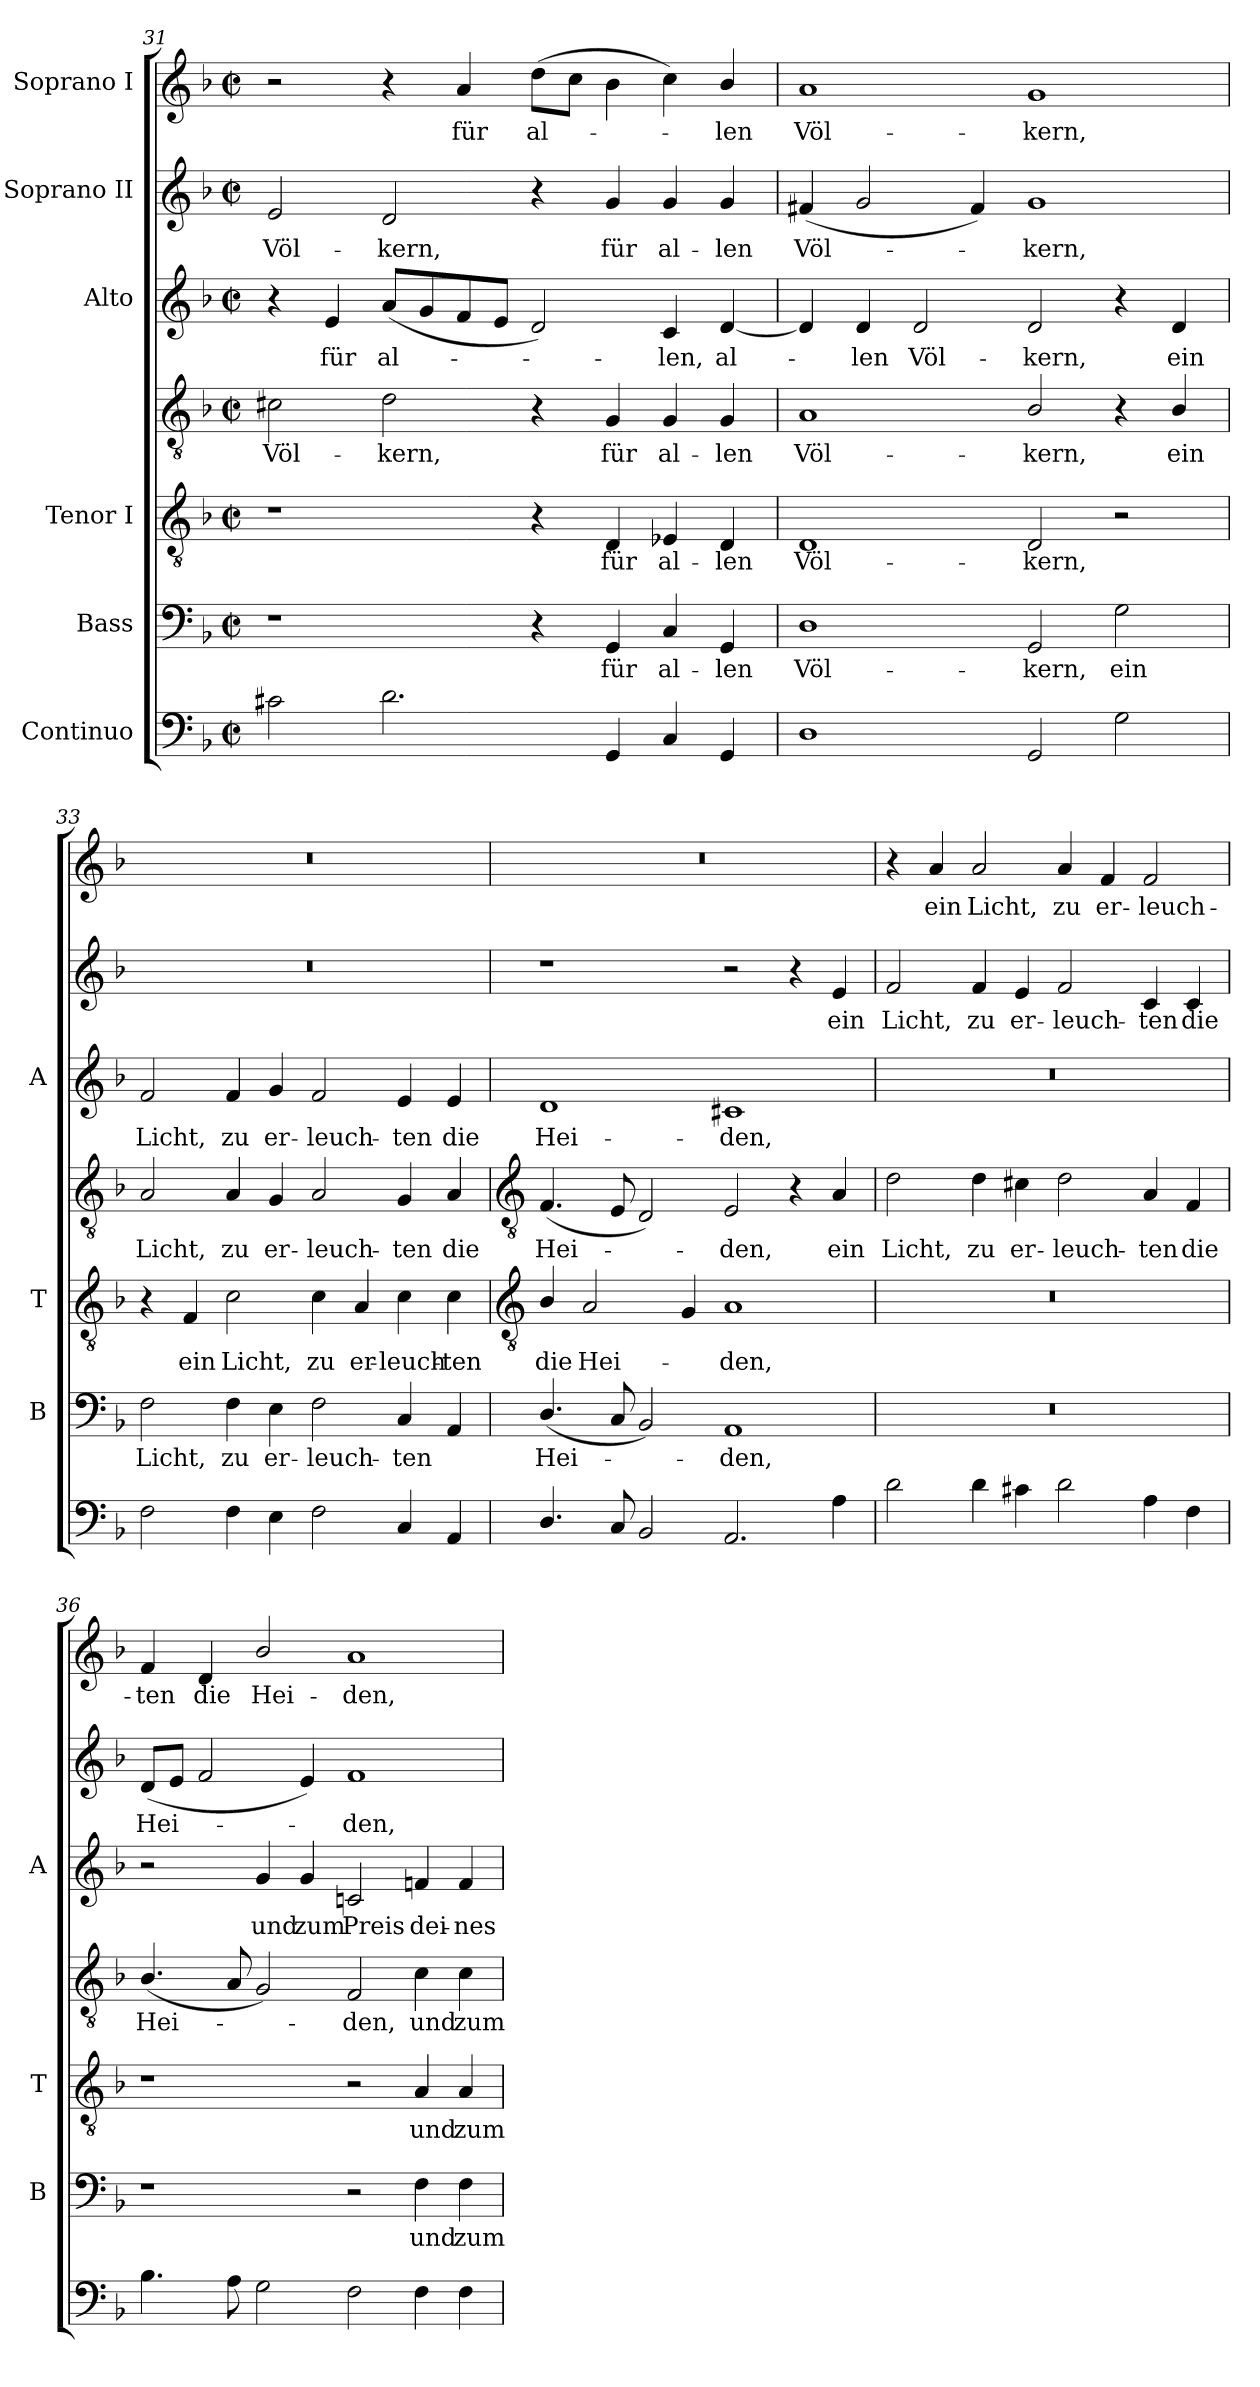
**kern	**kern	**text	**kern	**text	**kern	**text	**kern	**text	**kern	**text	**kern	**text
*part6	*part5	*part5	*part4	*part4	*part4	*part4	*part3	*part3	*part2	*part2	*part1	*part1
*staff7	*staff6	*staff6	*staff5	*staff5	*staff4	*staff4	*staff3	*staff3	*staff2	*staff2	*staff1	*staff1
*I"Continuo	*I"Bass	*	*I"Tenor I	*	*	*	*I"Alto	*	*I"Soprano II	*	*I"Soprano I	*
*	*I'B	*	*I'T	*	*	*	*I'A	*	*	*	*	*
!!LO:LB:g=z
*clefF4	*clefF4	*	*clefGv2	*	*clefGv2	*	*clefG2	*	*clefG2	*	*clefG2	*
*k[b-]	*k[b-]	*	*k[b-]	*	*k[b-]	*	*k[b-]	*	*k[b-]	*	*k[b-]	*
*F:	*F:	*	*F:	*	*F:	*	*F:	*	*F:	*	*F:	*
*M4/2	*M4/2	*	*M4/2	*	*M4/2	*	*M4/2	*	*M4/2	*	*M4/2	*
*met(c|)	*met(c|)	*	*met(c|)	*	*met(c|)	*	*met(c|)	*	*met(c|)	*	*met(c|)	*
=31	=31	=31	=31	=31	=31	=31	=31	=31	=31	=31	=31	=31
!	!	!	!	!	!	!LO:LY:b	!	!	!	!LO:LY:b	!	!
2c#X	1r	.	1r	.	2c#X	Völ-	4r	.	2e	Völ-	2r	.
!	!	!	!	!	!	!	!	!LO:LY:b	!	!	!	!
.	.	.	.	.	.	.	4e	für	.	.	.	.
!	!	!	!	!	!	!LO:LY:b	!	!LO:LY:b	!	!LO:LY:b	!	!
2.d	.	.	.	.	2d	-kern,	(<8aL	al-	2d	-kern,	4r	.
.	.	.	.	.	.	.	8g	.	.	.	.	.
!	!	!	!	!	!	!	!	!	!	!	!	!LO:LY:b
.	.	.	.	.	.	.	8f	.	.	.	4a	für
.	.	.	.	.	.	.	8eJ	.	.	.	.	.
!	!	!	!	!	!	!	!	!	!	!	!	!LO:LY:b
.	4r	.	4r	.	4r	.	2d)	.	4r	.	(>8ddL	al-
.	.	.	.	.	.	.	.	.	.	.	8ccJ	.
!	!	!LO:LY:b	!	!LO:LY:b	!	!LO:LY:b	!	!	!	!LO:LY:b	!	!
4GG	4GG	für	4D	für	4G	für	.	.	4g	für	4b-	.
!	!	!LO:LY:b	!	!LO:LY:b	!	!LO:LY:b	!	!LO:LY:b	!	!LO:LY:b	!	!
4C	4C	al-	4E-X	al-	4G	al-	4c	len,	4g	al-	4cc)	.
!	!	!LO:LY:b	!	!LO:LY:b	!	!LO:LY:b	!	!LO:LY:b	!	!LO:LY:b	!	!LO:LY:b
4GG	4GG	-len	4D	-len	4G	-len	[4d	al-	4g	-len	4b-/	len
=32	=32	=32	=32	=32	=32	=32	=32	=32	=32	=32	=32	=32
!	!	!LO:LY:b	!	!LO:LY:b	!	!LO:LY:b	!	!	!	!LO:LY:b	!	!LO:LY:b
1D	1D	Völ-	1D	Völ-	1A	Völ-	4d]	.	(<4f#X	Völ-	1a	Völ-
!	!	!	!	!	!	!	!	!LO:LY:b	!	!	!	!
.	.	.	.	.	.	.	4d	len	2g	.	.	.
!	!	!	!	!	!	!	!	!LO:LY:b	!	!	!	!
.	.	.	.	.	.	.	2d	Völ-	.	.	.	.
.	.	.	.	.	.	.	.	.	4f#)	.	.	.
!	!	!LO:LY:b	!	!LO:LY:b	!	!LO:LY:b	!	!LO:LY:b	!	!LO:LY:b	!	!LO:LY:b
2GG	2GG	-kern,	2D	-kern,	2B-/	-kern,	2d	-kern,	1g	kern,	1g	-kern,
!	!	!LO:LY:b	!	!	!	!	!	!	!	!	!	!
2G	2G	ein	2r	.	4r	.	4r	.	.	.	.	.
!	!	!	!	!	!	!LO:LY:b	!	!LO:LY:b	!	!	!	!
.	.	.	.	.	4B-/	ein	4d	ein	.	.	.	.
=33	=33	=33	=33	=33	=33	=33	=33	=33	=33	=33	=33	=33
!	!	!LO:LY:b	!	!	!	!LO:LY:b	!	!LO:LY:b	!	!	!	!
2F	2F	Licht,	4r	.	2A	Licht,	2f	Licht,	0r	.	0r	.
!	!	!	!	!LO:LY:b	!	!	!	!	!	!	!	!
.	.	.	4F	ein	.	.	.	.	.	.	.	.
!	!	!LO:LY:b	!	!LO:LY:b	!	!LO:LY:b	!	!LO:LY:b	!	!	!	!
4F	4F	zu	2c	Licht,	4A	zu	4f	zu	.	.	.	.
!	!	!LO:LY:b	!	!	!	!LO:LY:b	!	!LO:LY:b	!	!	!	!
4E	4E	er-	.	.	4G	er-	4g	er-	.	.	.	.
!	!	!LO:LY:b	!	!LO:LY:b	!	!LO:LY:b	!	!LO:LY:b	!	!	!	!
2F	2F	-leuch-	4c	zu	2A	-leuch-	2f	-leuch-	.	.	.	.
!	!	!	!	!LO:LY:b	!	!	!	!	!	!	!	!
.	.	.	4A	er-	.	.	.	.	.	.	.	.
!	!	!LO:LY:b	!	!LO:LY:b	!	!LO:LY:b	!	!LO:LY:b	!	!	!	!
4C	4C	-ten	4c	-leuch-	4G	-ten	4e	-ten	.	.	.	.
!	!	!	!	!LO:LY:b	!	!LO:LY:b	!	!LO:LY:b	!	!	!	!
4AA	4AA	.	4c	-ten	4A	die	4e	die	.	.	.	.
!!LO:LB:g=z
=34	=34	=34	=34	=34	=34	=34	=34	=34	=34	=34	=34	=34
*	*	*	*clefGv2	*	*clefGv2	*	*	*	*	*	*	*
!	!	!LO:LY:b	!	!LO:LY:b	!	!LO:LY:b	!	!LO:LY:b	!	!	!	!
4.D/	(<4.D/	Hei-	4B-/	die	(<4.F	Hei-	1d	Hei-	1r	.	0r	.
!	!	!	!	!LO:LY:b	!	!	!	!	!	!	!	!
.	.	.	2A	Hei-	.	.	.	.	.	.	.	.
8C	8C	.	.	.	8E	.	.	.	.	.	.	.
2BB-	2BB-)	.	.	.	2D)	.	.	.	.	.	.	.
.	.	.	4G	.	.	.	.	.	.	.	.	.
!	!	!LO:LY:b	!	!LO:LY:b	!	!LO:LY:b	!	!LO:LY:b	!	!	!	!
2.AA	1AA	den,	1A	den,	2E	den,	1c#X	-den,	2r	.	.	.
.	.	.	.	.	4r	.	.	.	4r	.	.	.
!	!	!	!	!	!	!LO:LY:b	!	!	!	!LO:LY:b	!	!
4A	.	.	.	.	4A	ein	.	.	4e	ein	.	.
=35	=35	=35	=35	=35	=35	=35	=35	=35	=35	=35	=35	=35
!	!	!	!	!	!	!LO:LY:b	!	!	!	!LO:LY:b	!	!
2d	0r	.	0r	.	2d	Licht,	0r	.	2f	Licht,	4r	.
!	!	!	!	!	!	!	!	!	!	!	!	!LO:LY:b
.	.	.	.	.	.	.	.	.	.	.	4a	ein
!	!	!	!	!	!	!LO:LY:b	!	!	!	!LO:LY:b	!	!LO:LY:b
4d	.	.	.	.	4d	zu	.	.	4f	zu	2a	Licht,
!	!	!	!	!	!	!LO:LY:b	!	!	!	!LO:LY:b	!	!
4c#X	.	.	.	.	4c#X	er-	.	.	4e	er-	.	.
!	!	!	!	!	!	!LO:LY:b	!	!	!	!LO:LY:b	!	!LO:LY:b
2d	.	.	.	.	2d	-leuch-	.	.	2f	-leuch-	4a	zu
!	!	!	!	!	!	!	!	!	!	!	!	!LO:LY:b
.	.	.	.	.	.	.	.	.	.	.	4f	er-
!	!	!	!	!	!	!LO:LY:b	!	!	!	!LO:LY:b	!	!LO:LY:b
4A	.	.	.	.	4A	-ten	.	.	4c	-ten	2f	-leuch-
!	!	!	!	!	!	!LO:LY:b	!	!	!	!LO:LY:b	!	!
4F	.	.	.	.	4F	die	.	.	4c	die	.	.
=36	=36	=36	=36	=36	=36	=36	=36	=36	=36	=36	=36	=36
!	!	!	!	!	!	!LO:LY:b	!	!	!	!LO:LY:b	!	!LO:LY:b
4.B-	1r	.	1r	.	(<4.B-/	Hei-	2r	.	(<8dL	Hei-	4f	-ten
.	.	.	.	.	.	.	.	.	8eJ	.	.	.
!	!	!	!	!	!	!	!	!	!	!	!	!LO:LY:b
.	.	.	.	.	.	.	.	.	2f	.	4d	die
8A	.	.	.	.	8A	.	.	.	.	.	.	.
!	!	!	!	!	!	!	!	!LO:LY:b	!	!	!	!LO:LY:b
2G	.	.	.	.	2G)	.	4g	und	.	.	2b-/	Hei-
!	!	!	!	!	!	!	!	!LO:LY:b	!	!	!	!
.	.	.	.	.	.	.	4g	zum	4e)	.	.	.
!	!	!	!	!	!	!LO:LY:b	!	!LO:LY:b	!	!LO:LY:b	!	!LO:LY:b
2F	2r	.	2r	.	2F	den,	2cn	Preis	1f	den,	1a	-den,
!	!	!LO:LY:b	!	!LO:LY:b	!	!LO:LY:b	!	!LO:LY:b	!	!	!	!
4F	4F	und	4A	und	4c	und	4fn	dei-	.	.	.	.
!	!	!LO:LY:b	!	!LO:LY:b	!	!LO:LY:b	!	!LO:LY:b	!	!	!	!
4F	4F	zum	4A	zum	4c	zum	4f	-nes	.	.	.	.
=	=	=	=	=	=	=	=	=	=	=	=	=
*-	*-	*-	*-	*-	*-	*-	*-	*-	*-	*-	*-	*-
